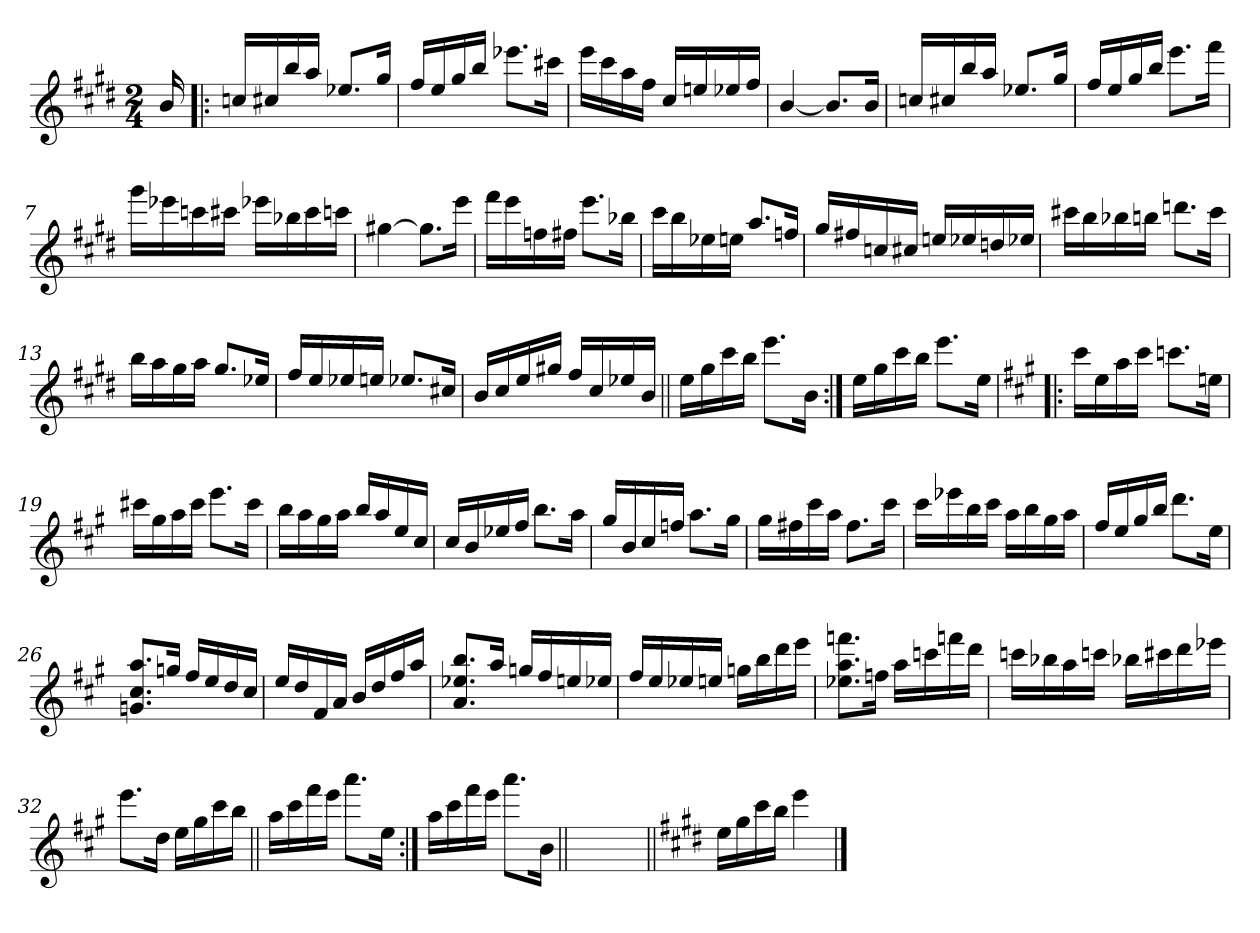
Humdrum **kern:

**kern
*part1
*staff1
*clefG2
*k[f#c#g#d#]
*E:
*M2/4
=
16b/
=1!|:
16ccn/LL
16cc#X/
16bb/
16aa/JJ
8.ee-X/L
16gg#/Jk
=2
16ff#/LL
16ee/
16gg#/
16bb/JJ
8.eee-X\L
16ccc#X\Jk
=3
16eee\LL
16ccc#\
16aa\
16ff#\JJ
16cc#/LL
16een/
16ee-X/
16ff#/JJ
=4
[4b/
8.b/L]
16b/Jk
!!LO:LB:g=z
=5
16ccn/LL
16cc#X/
16bb/
16aa/JJ
8.ee-X/L
16gg#/Jk
=6
16ff#/LL
16ee/
16gg#/
16bb/JJ
8.eee\L
16fff#\Jk
=7
16ggg#\LL
16eee-X\
16cccn\
16ccc#X\JJ
16eee-X\LL
16bb-X\
16ccc#\
16cccn\JJ
=8
[4gg#X\
8.gg#\L]
16eee\Jk
!!LO:LB:g=z
=9
16fff#\LL
16eee\
16ffn\
16ff#X\JJ
8.eee\L
16bb-X\Jk
=10
16ccc#\LL
16bb\
16ee-X\
16een\JJ
8.aa/L
16ffn/Jk
=11
16gg#/LL
16ff#X/
16ccn/
16cc#X/JJ
16een/LL
16ee-X/
16ddn/
16ee-X/JJ
=12
16ccc#X\LL
16bb\
16bb-X\
16bbn\JJ
8.dddn\L
16ccc#\Jk
!!LO:LB:g=z
=13
16bb\LL
16aa\
16gg#\
16aa\JJ
8.gg#/L
16ee-X/Jk
=14
16ff#/LL
16ee/
16ee-X/
16een/JJ
8.ee-X/L
16cc#X/Jk
=15
16b/LL
16cc#/
16ee/
16gg#X/JJ
16ff#/LL
16cc#/
16ee-X/
16b/JJ
=16||
16ee\LL
16gg#\
16ccc#\
16bb\JJ
8.eee\L
16b\Jk
!!LO:LB:g=z
=17:|!
16ee\LL
16gg#\
16ccc#\
16bb\JJ
8.eee\L
16ee\Jk
=18!|:
*k[f#c#g#]
*A:
16ccc#\LL
16ee\
16aa\
16ccc#\JJ
8.cccn\L
16een\Jk
=19
16ccc#X\LL
16gg#\
16aa\
16ccc#\JJ
8.eee\L
16ccc#\Jk
=20
16bb\LL
16aa\
16gg#\
16aa\JJ
16bb/LL
16aa/
16ee/
16cc#/JJ
!!LO:LB:g=z
=21
16cc#/LL
16b/
16ee-X/
16ff#/JJ
8.bb\L
16aa\Jk
=22
16gg#/LL
16b/
16cc#/
16ffn/JJ
8.aa\L
16gg#\Jk
=23
16gg#\LL
16ff#X\
16ccc#\
16aa\JJ
8.ff#\L
16ccc#\Jk
=24
16ccc#\LL
16eee-X\
16bb\
16ccc#\JJ
16aa\LL
16bb\
16gg#\
16aa\JJ
!!LO:LB:g=z
=25
16ff#/LL
16ee/
16gg#/
16bb/JJ
8.ddd\L
16ee\Jk
=26
8.g/ 8.cc#/ 8.aa/L
16ggn/Jk
16ff#/LL
16ee/
16dd/
16cc#/JJ
=27
16ee/LL
16dd/
16f#/
16a/JJ
16b/LL
16dd/
16ff#/
16aa/JJ
=28
8.a/ 8.ee-X/ 8.bb/L
16aa/Jk
16ggn/LL
16ff#/
16een/
16ee-X/JJ
!!LO:LB:g=z
=29
16ff#/LL
16ee/
16ee-X/
16een/JJ
16ggn\LL
16bb\
16ddd\
16eee\JJ
=30
8.ee-X\ 8.aa\ 8.fffn\L
16ffn\Jk
16aa\LL
16cccn\
16fffn\
16ddd\JJ
=31
16cccn\LL
16bb-X\
16aa\
16cccn\JJ
16bb-X\LL
16ccc#X\
16ddd\
16eee-X\JJ
=32
8.eee\L
16dd\Jk
16ee\LL
16gg#\
16ccc#\
16bb\JJ
!!LO:LB:g=z
=33||
16aa\LL
16ccc#\
16fff#\
16eee\JJ
8.aaa\L
16ee\Jk
=34:|!
16aa\LL
16ccc#\
16fff#\
16eee\JJ
8.aaa\L
16b\Jk
=35||
2ryy
=36||
*k[f#c#g#d#]
*E:
16ee\LL
16gg#\
16ccc#\
16bb\JJ
4eee\
==
*-
